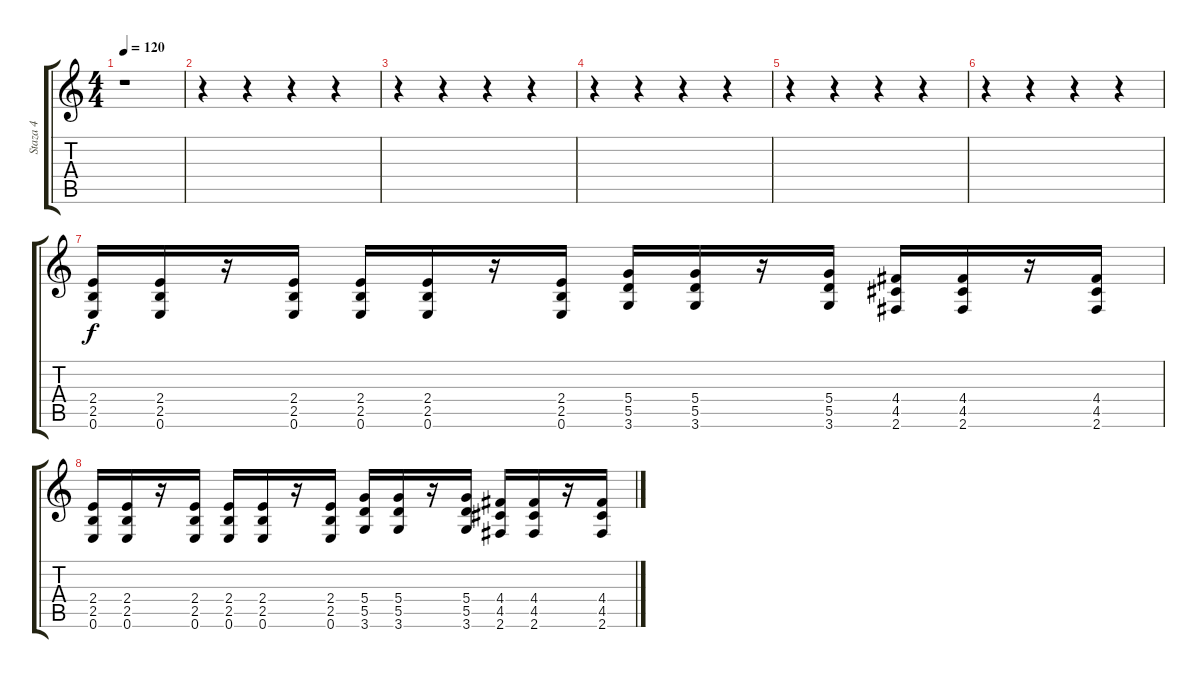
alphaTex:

\track ("Staza 4" "Staza 4") {instrument overdrivenguitar}
\staff {score tabs}
\tuning (E4 B3 G3 D3 A2 E2) {hide}
\ts (4 4)
\tempo 120
\clef g2
\ks c
r.1{dy f instrument overdrivenguitar} |
r.4 r.4 r.4 r.4 |
r.4 r.4 r.4 r.4 |
r.4 r.4 r.4 r.4 |
r.4 r.4 r.4 r.4 |
r.4 r.4 r.4 r.4 |
(2.4 2.5 0.6).16 (2.4 2.5 0.6).16 r.16 (2.4 2.5 0.6).16 (2.4 2.5 0.6).16 (2.4 2.5 0.6).16 r.16 (2.4 2.5 0.6).16 (5.4 5.5 3.6).16 (5.4 5.5 3.6).16 r.16 (5.4 5.5 3.6).16 (4.4 4.5 2.6).16 (4.4 4.5 2.6).16 r.16 (4.4 4.5 2.6).16 |
(2.4 2.5 0.6).16 (2.4 2.5 0.6).16 r.16 (2.4 2.5 0.6).16 (2.4 2.5 0.6).16 (2.4 2.5 0.6).16 r.16 (2.4 2.5 0.6).16 (5.4 5.5 3.6).16 (5.4 5.5 3.6).16 r.16 (5.4 5.5 3.6).16 (4.4 4.5 2.6).16 (4.4 4.5 2.6).16 r.16 (4.4 4.5 2.6).16
